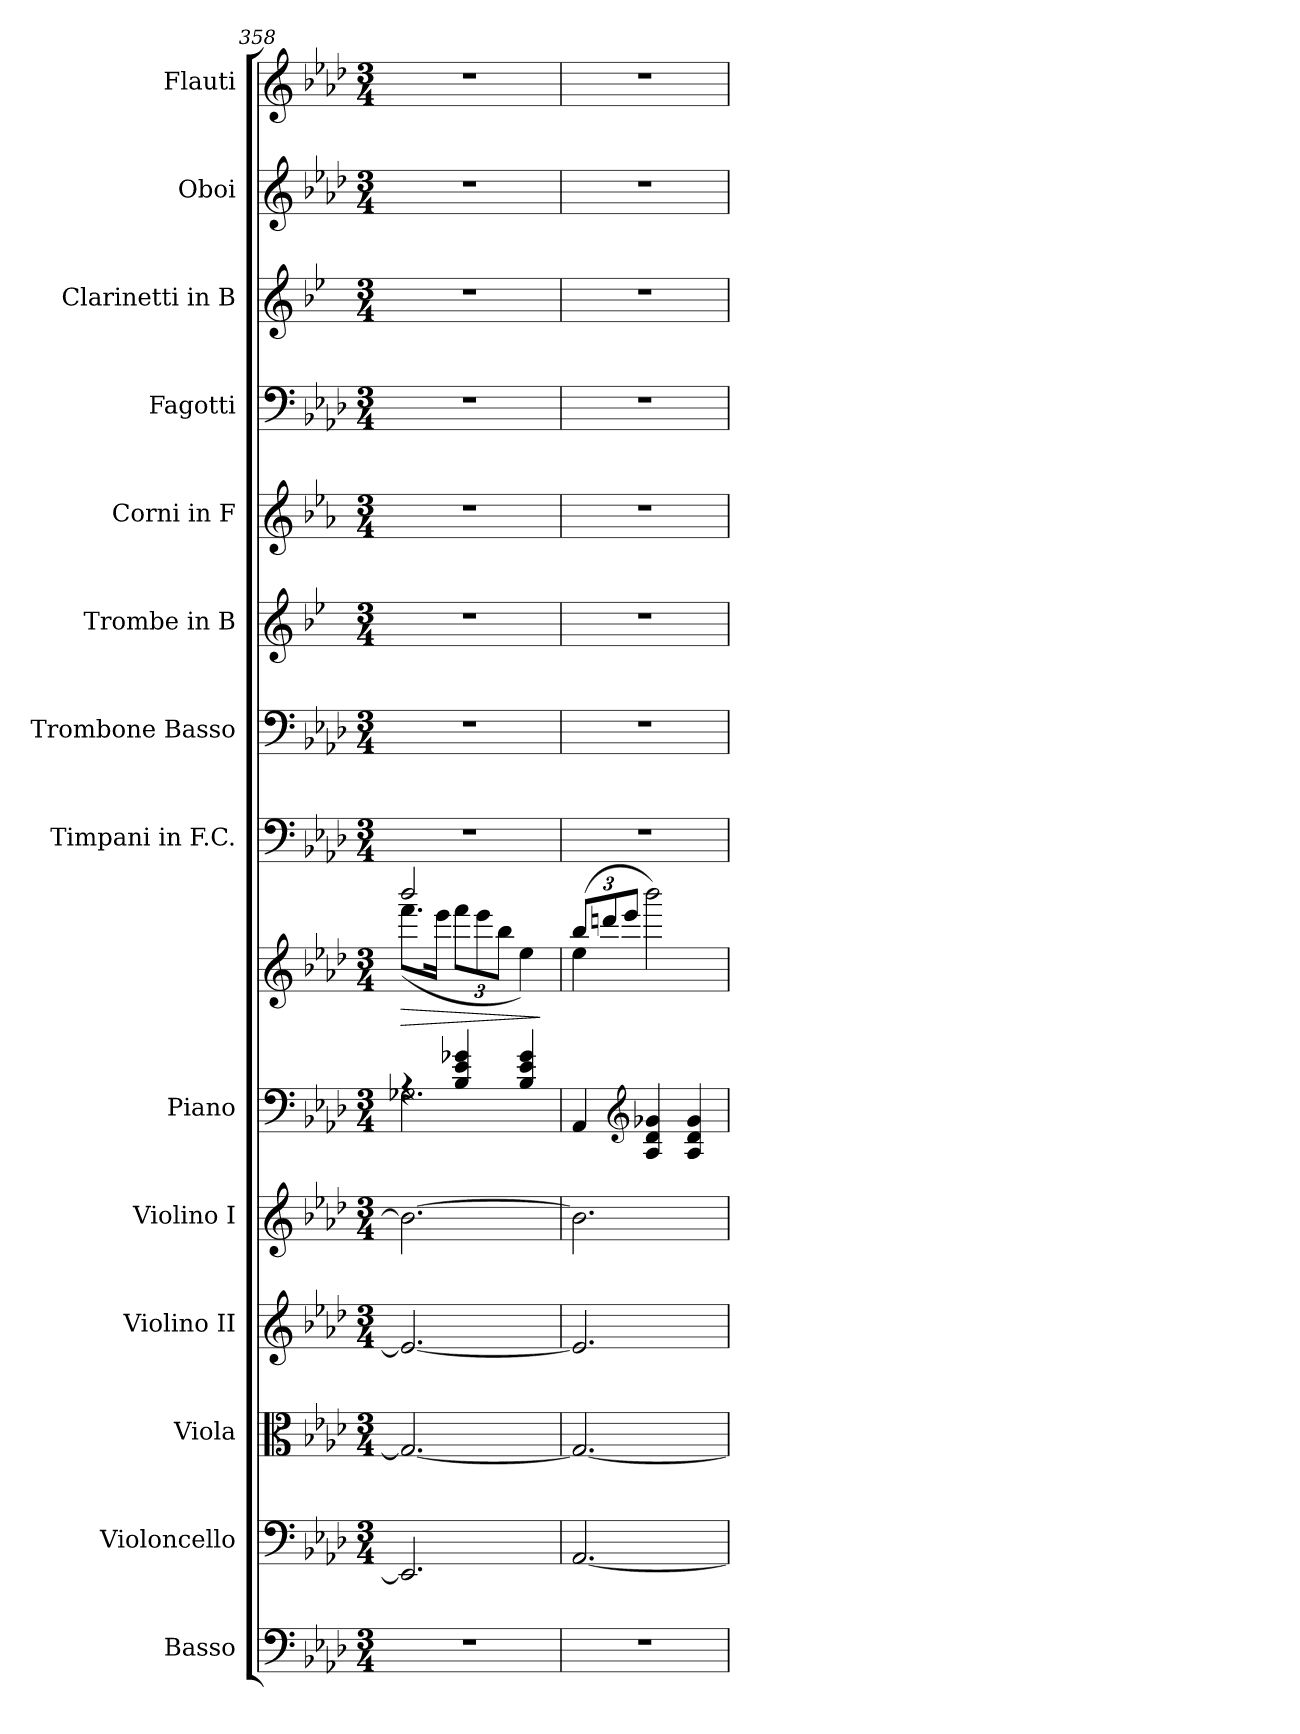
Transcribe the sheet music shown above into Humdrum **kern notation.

**kern	**kern	**kern	**kern	**kern	**kern	**kern	**dynam	**kern	**kern	**kern	**kern	**kern	**kern	**kern	**kern
*part14	*part13	*part12	*part11	*part10	*part9	*part9	*part9	*part8	*part7	*part6	*part5	*part4	*part3	*part2	*part1
*staff15	*staff14	*staff13	*staff12	*staff11	*staff10	*staff9	*staff9/10	*staff8	*staff7	*staff6	*staff5	*staff4	*staff3	*staff2	*staff1
*I"Basso	*I"Violoncello	*I"Viola	*I"Violino II	*I"Violino I	*I"Piano	*	*	*I"Timpani in F.C.	*I"Trombone Basso	*I"Trombe in B	*I"Corni in F	*I"Fagotti	*I"Clarinetti in B	*I"Oboi	*I"Flauti
*	*	*	*	*	*I'Pno.	*	*	*I'Timp.	*	*	*	*	*	*I'Ob.	*I'Fl.
*clefF4	*clefF4	*clefC3	*clefG2	*clefG2	*clefF4	*clefG2	*	*clefF4	*clefF4	*clefG2	*clefG2	*clefF4	*clefG2	*clefG2	*clefG2
*ITrd7c12	*	*	*	*	*	*	*	*	*	*ITrd1c2	*ITrd4c7	*	*ITrd1c2	*	*
*k[b-e-a-d-]	*k[b-e-a-d-]	*k[b-e-a-d-]	*k[b-e-a-d-]	*k[b-e-a-d-]	*k[b-e-a-d-]	*k[b-e-a-d-]	*	*k[b-e-a-d-]	*k[b-e-a-d-]	*k[b-e-a-d-]	*k[b-e-a-d-]	*k[b-e-a-d-]	*k[b-e-a-d-]	*k[b-e-a-d-]	*k[b-e-a-d-]
*M3/4	*M3/4	*M3/4	*M3/4	*M3/4	*M3/4	*M3/4	*	*M3/4	*M3/4	*M3/4	*M3/4	*M3/4	*M3/4	*M3/4	*M3/4
=358	=358	=358	=358	=358	=358	=358	=358	=358	=358	=358	=358	=358	=358	=358	=358
*	*	*	*	*	*^	*	*	*	*	*	*	*	*	*	*
!	!	!	!	!	!	!	!	!LO:HP:b	!	!	!	!	!	!	!	!
*	*	*	*	*	*	*	*^	*	*	*	*	*	*	*	*	*
2.r	2.EE-/]	2.G-/_	2.e-/_	2.b-\_	4rA	2.G-X\	2bbb-/	(<8.fff\L	>	2.r	2.r	2.r	2.r	2.r	2.r	2.r	2.r
.	.	.	.	.	.	.	.	16eee-\Jk	.	.	.	.	.	.	.	.	.
*	*	*	*	*	*	*	*	*Xbrackettup	*	*	*	*	*	*	*	*	*
.	.	.	.	.	4B-/ 4e-/ 4g-X/	.	.	12fff\L	.	.	.	.	.	.	.	.	.
.	.	.	.	.	.	.	.	12eee-\	.	.	.	.	.	.	.	.	.
.	.	.	.	.	.	.	.	12bb-\J	.	.	.	.	.	.	.	.	.
.	.	.	.	.	4B-/ 4e-/ 4g-/	.	4ryy	4ee-\)	.	.	.	.	.	.	.	.	.
*	*	*	*	*	*v	*v	*	*	*	*	*	*	*	*	*	*	*
*	*	*	*	*	*	*v	*v	*	*	*	*	*	*	*	*	*
.	.	.	.	.	.	.	]	.	.	.	.	.	.	.	.
=359	=359	=359	=359	=359	=359	=359	=359	=359	=359	=359	=359	=359	=359	=359	=359
*	*	*	*	*	*	*^	*	*	*	*	*	*	*	*	*
2.r	[2.AA-/	2.G-/_	2.e-/]	2.b-\]	4AA-/	(>12bb-/L	4ee-\	.	2.r	2.r	2.r	2.r	2.r	2.r	2.r	2.r
.	.	.	.	.	.	12dddn/	.	.	.	.	.	.	.	.	.	.
.	.	.	.	.	.	12eee-/J	.	.	.	.	.	.	.	.	.	.
*	*	*	*	*	*clefG2	*	*	*	*	*	*	*	*	*	*	*
.	.	.	.	.	4A-/ 4d-/ 4g-X/	2bbb-\)	2ryy	.	.	.	.	.	.	.	.	.
.	.	.	.	.	4A-/ 4d-/ 4g-/	.	.	.	.	.	.	.	.	.	.	.
*	*	*	*	*	*	*v	*v	*	*	*	*	*	*	*	*	*
=	=	=	=	=	=	=	=	=	=	=	=	=	=	=	=
*-	*-	*-	*-	*-	*-	*-	*-	*-	*-	*-	*-	*-	*-	*-	*-
